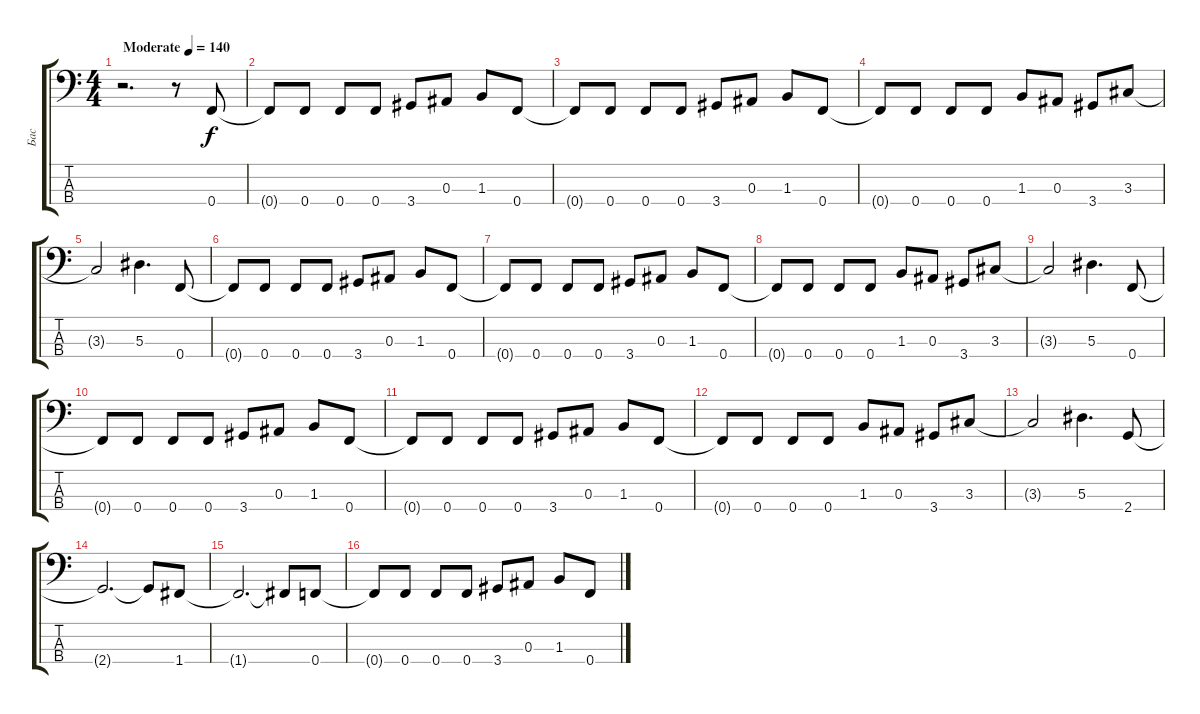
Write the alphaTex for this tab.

\track ("Бас" "Бас") {instrument electricbassfinger}
\staff {score tabs}
\tuning (Ab2 Eb2 Bb1 F1) {hide}
\ts (4 4)
\tempo (140 "Moderate")
\clef f4
\ks c
r.2{d dy f instrument electricbassfinger} r.8 0.4.8 |
0.4{t}.8 0.4.8 0.4.8 0.4.8 3.4.8 0.3.8 1.3.8 0.4.8 |
0.4{t}.8 0.4.8 0.4.8 0.4.8 3.4.8 0.3.8 1.3.8 0.4.8 |
0.4{t}.8 0.4.8 0.4.8 0.4.8 1.3.8 0.3.8 3.4.8 3.3.8 |
3.3{t}.2 5.3.4{d} 0.4.8 |
0.4{t}.8 0.4.8 0.4.8 0.4.8 3.4.8 0.3.8 1.3.8 0.4.8 |
0.4{t}.8 0.4.8 0.4.8 0.4.8 3.4.8 0.3.8 1.3.8 0.4.8 |
0.4{t}.8 0.4.8 0.4.8 0.4.8 1.3.8 0.3.8 3.4.8 3.3.8 |
3.3{t}.2 5.3.4{d} 0.4.8 |
0.4{t}.8 0.4.8 0.4.8 0.4.8 3.4.8 0.3.8 1.3.8 0.4.8 |
0.4{t}.8 0.4.8 0.4.8 0.4.8 3.4.8 0.3.8 1.3.8 0.4.8 |
0.4{t}.8 0.4.8 0.4.8 0.4.8 1.3.8 0.3.8 3.4.8 3.3.8 |
3.3{t}.2 5.3.4{d} 2.4.8 |
2.4{t}.2{d} 2.4{t}.8 1.4.8 |
1.4{t}.2{d} 1.4{t}.8 0.4.8 |
0.4{t}.8 0.4.8 0.4.8 0.4.8 3.4.8 0.3.8 1.3.8 0.4.8
